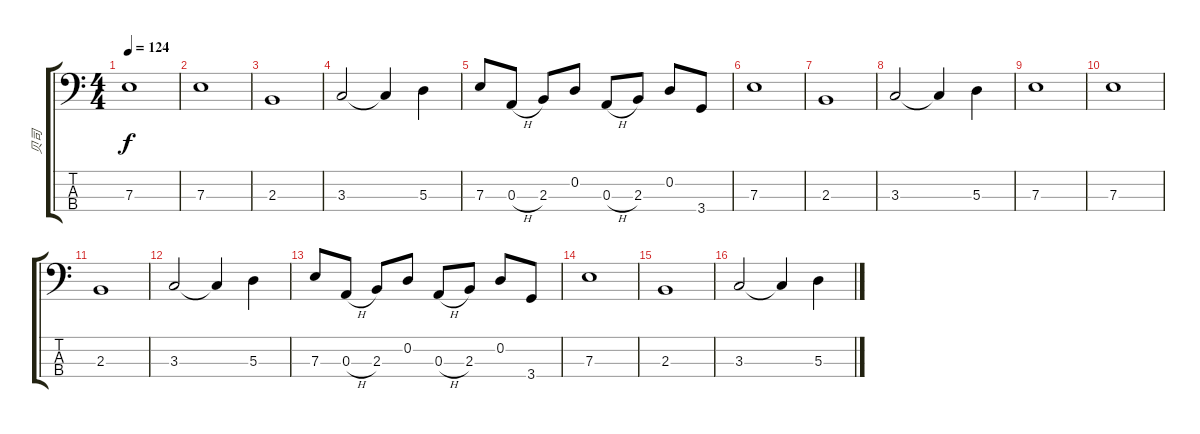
\track ("贝司" "贝司") {instrument electricbassfinger}
\staff {score tabs}
\tuning (G2 D2 A1 E1) {hide}
\ts (4 4)
\tempo 124
\clef f4
\ks c
7.3.1{dy f} |
7.3.1 |
2.3.1 |
3.3.2 3.3{t}.4 5.3.4 |
7.3.8 0.3{h}.8 2.3.8 0.2.8 0.3{h}.8 2.3.8 0.2.8 3.4.8 |
7.3.1 |
2.3.1 |
3.3.2 3.3{t}.4 5.3.4 |
7.3.1 |
7.3.1 |
2.3.1 |
3.3.2 3.3{t}.4 5.3.4 |
7.3.8 0.3{h}.8 2.3.8 0.2.8 0.3{h}.8 2.3.8 0.2.8 3.4.8 |
7.3.1 |
2.3.1 |
3.3.2 3.3{t}.4 5.3.4
